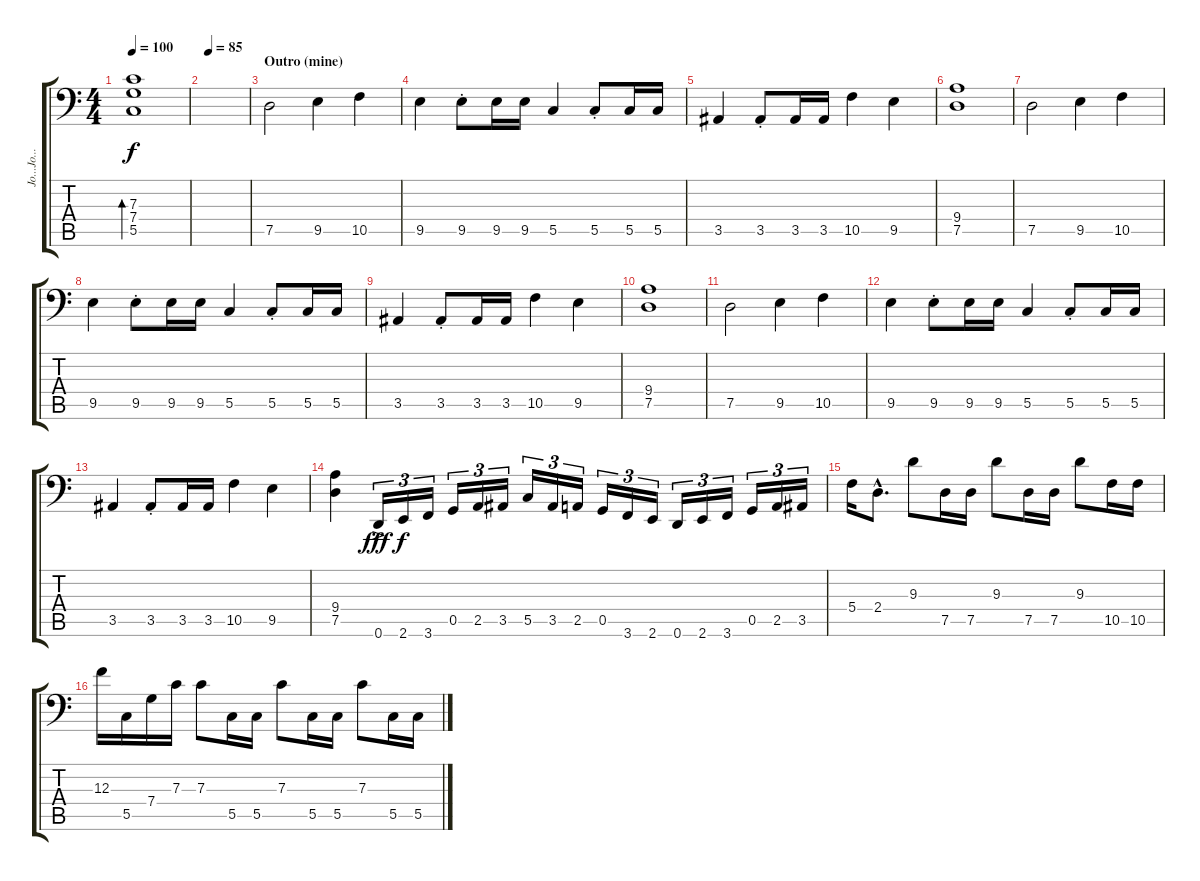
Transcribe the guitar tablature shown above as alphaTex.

\track ("Jo...Jo...JO... just DeMaio" "Jo...Jo...") {instrument electricbasspick}
\staff {score tabs}
\tuning (D3 A2 F2 C2 G1 D1) {hide}
\ts (4 4)
\tempo 100
\clef f4
\ks c
(7.3 7.4 5.5).1{bd 240 dy f} |
\tempo (85 0.125)
|
\section ("" "Outro (mine)")
7.5.2 9.5.4 10.5.4 |
9.5.4 9.5{st}.8 9.5.16 9.5.16 5.5.4 5.5{st}.8 5.5.16 5.5.16 |
3.5.4 3.5{st}.8 3.5.16 3.5.16 10.5.4 9.5.4 |
(9.4 7.5).1 |
7.5.2 9.5.4 10.5.4 |
9.5.4 9.5{st}.8 9.5.16 9.5.16 5.5.4 5.5{st}.8 5.5.16 5.5.16 |
3.5.4 3.5{st}.8 3.5.16 3.5.16 10.5.4 9.5.4 |
(9.4 7.5).1 |
7.5.2 9.5.4 10.5.4 |
9.5.4 9.5{st}.8 9.5.16 9.5.16 5.5.4 5.5{st}.8 5.5.16 5.5.16 |
3.5.4 3.5{st}.8 3.5.16 3.5.16 10.5.4 9.5.4 |
(9.4 7.5).4 0.6{ac}.16{tu (3 2) dy fff} 2.6.16{tu (3 2) dy f} 3.6.16{tu (3 2)} 0.5.16{tu (3 2)} 2.5.16{tu (3 2)} 3.5.16{tu (3 2)} 5.5.16{tu (3 2)} 3.5.16{tu (3 2)} 2.5.16{tu (3 2)} 0.5.16{tu (3 2)} 3.6.16{tu (3 2)} 2.6.16{tu (3 2)} 0.6.16{tu (3 2)} 2.6.16{tu (3 2)} 3.6.16{tu (3 2)} 0.5.16{tu (3 2)} 2.5.16{tu (3 2)} 3.5.16{tu (3 2)} |
5.4.16 2.4{hac}.8{d} 9.3.8 7.5.16 7.5.16 9.3.8 7.5.16 7.5.16 9.3.8 10.5.16 10.5.16 |
12.3.16 5.5.16 7.4.16 7.3.16 7.3.8 5.5.16 5.5.16 7.3.8 5.5.16 5.5.16 7.3.8 5.5.16 5.5.16
